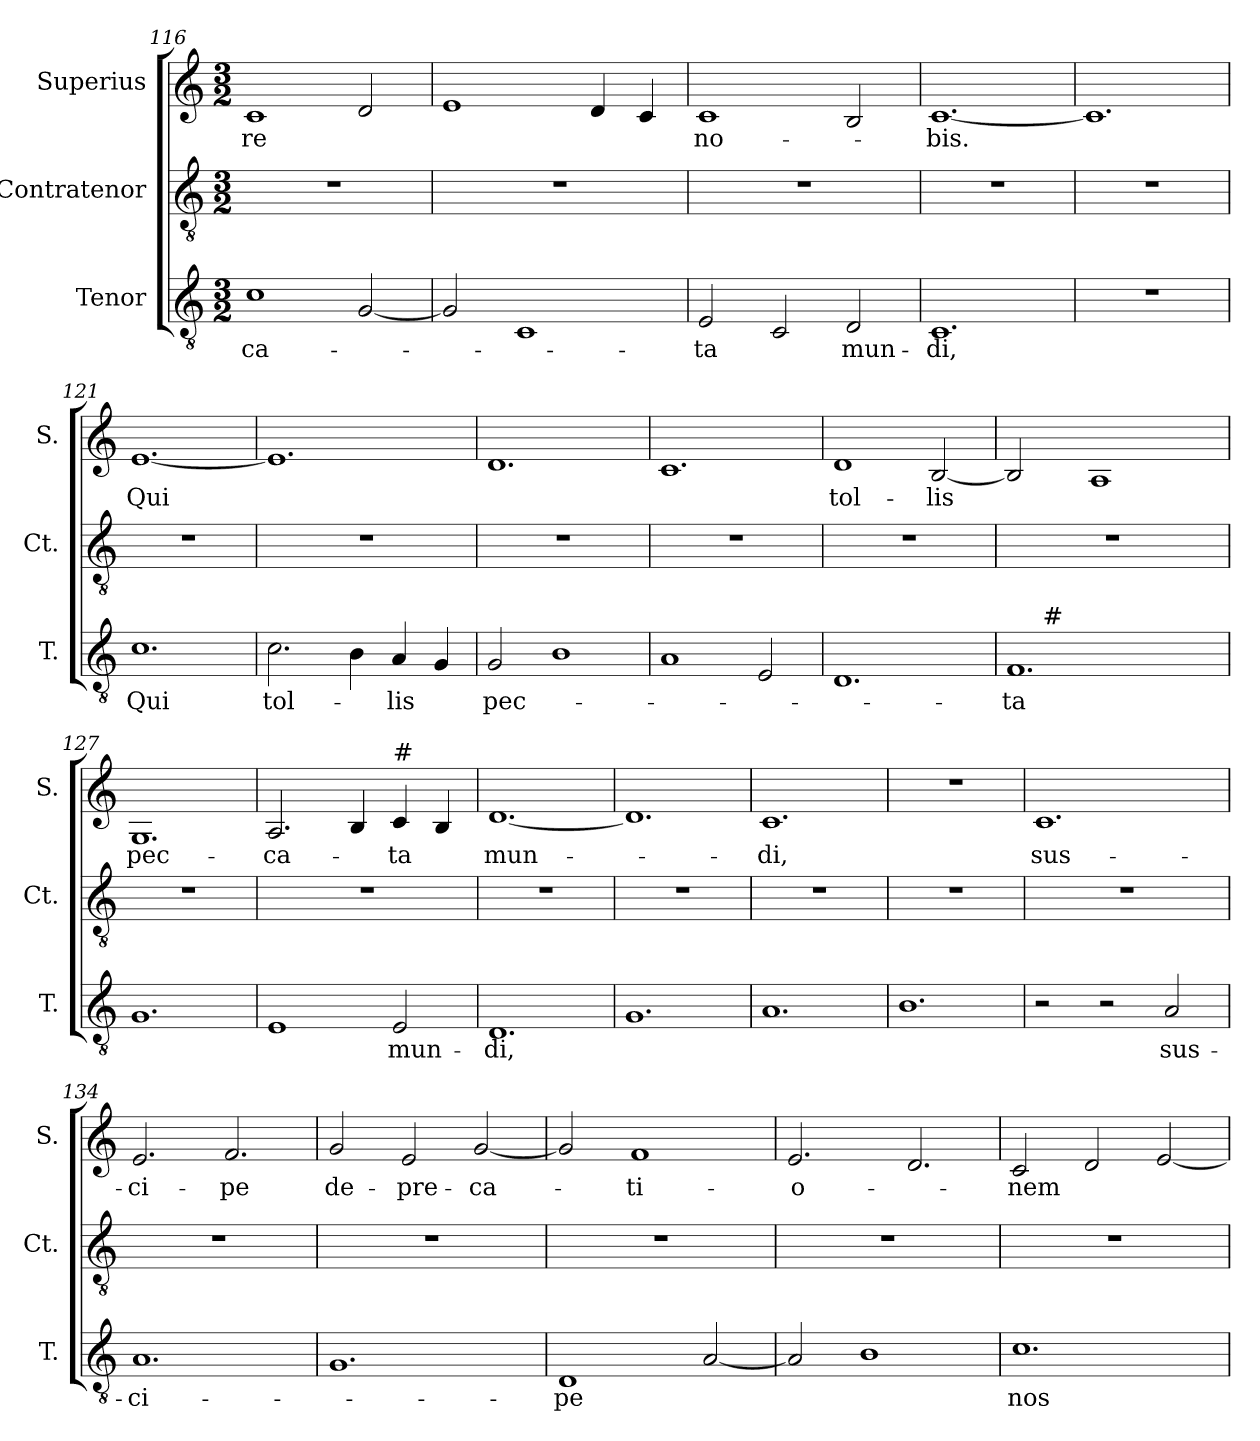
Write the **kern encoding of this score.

**kern	**text	**kern	**kern	**text
*part3	*part3	*part2	*part1	*part1
*staff3	*staff3	*staff2	*staff1	*staff1
*I"Tenor	*	*I"Contratenor	*I"Superius	*
*I'T.	*	*I'Ct.	*I'S.	*
*clefGv2	*	*clefGv2	*clefG2	*
*M3/2	*	*M3/2	*M3/2	*
=116	=116	=116	=116	=116
!	!LO:LY:b:cj	!	!	!LO:LY:b:cj
1c	-ca-	1.r	1c	-re
[<2G/	.	.	2d/	.
=117	=117	=117	=117	=117
2G/]	.	1.r	1e	.
1C	.	.	.	.
.	.	.	4d/	.
.	.	.	4c/	.
!!LO:LB:g=z
=118	=118	=118	=118	=118
!	!LO:LY:b:cj	!	!	!LO:LY:b:cj
2E/	-ta	1.r	1c	no-
2C/	.	.	.	.
!	!LO:LY:b:cj	!	!	!
2D/	mun-	.	2B/	.
=119	=119	=119	=119	=119
!	!LO:LY:b:cj	!	!	!LO:LY:b:cj
1.C	-di,	1.r	[<1.c	-bis.
=120	=120	=120	=120	=120
!LO:N:vis=1	!	!	!	!
1.r	.	1.r	1.c]	.
=121	=121	=121	=121	=121
!	!LO:LY:b:cj	!	!	!LO:LY:b
1.c	Qui	1.r	[<1.e	Qui
=122	=122	=122	=122	=122
!	!LO:LY:b:cj	!	!	!
2.c\	tol-	1.r	1.e]	.
4B\	.	.	.	.
!	!LO:LY:b:cj	!	!	!
4A/	-lis	.	.	.
4G/	.	.	.	.
=123	=123	=123	=123	=123
!	!LO:LY:b	!	!	!
2G/	pec-	1.r	1.d	.
1B	.	.	.	.
=124	=124	=124	=124	=124
1A	.	1.r	1.c	.
2E/	.	.	.	.
=125	=125	=125	=125	=125
!	!	!	!	!LO:LY:b:cj
1.D	.	1.r	1d	tol-
!	!	!	!	!LO:LY:b:cj
.	.	.	[>2B/	-lis
!!LO:LB:g=z
=126	=126	=126	=126	=126
!	!LO:LY:b:cj	!	!	!
*^	*	*	*	*
1.F	8.ryy	-ta	1.r	2B/]	.
!	!LO:TX:a:t=#	!	!	!	!
.	1ryy	.	.	.	.
.	.	.	.	1A	.
.	4ryy	.	.	.	.
.	16ryy	.	.	.	.
=127	=127	=127	=127	=127	=127
!	!	!	!	!	!LO:LY:b:cj
*v	*v	*	*	*	*
1.G	.	1.r	1.G	pec-
=128	=128	=128	=128	=128
!	!	!	!	!LO:LY:b:cj
1E	.	1.r	2.A/	-ca-
.	.	.	4B/	.
!	!	!	!LO:TX:a:t=#	!
!	!LO:LY:b:cj	!	!	!LO:LY:b:cj
2E/	mun-	.	4c/	-ta
.	.	.	4B/	.
=129	=129	=129	=129	=129
!	!LO:LY:b:cj	!	!	!LO:LY:b
1.D	-di,	1.r	[<1.d	mun-
=130	=130	=130	=130	=130
1.G	.	1.r	1.d]	.
=131	=131	=131	=131	=131
!	!	!	!	!LO:LY:b:cj
1.A	.	1.r	1.c	-di,
=132	=132	=132	=132	=132
!	!	!	!LO:N:vis=1	!
1.B	.	1.r	1.r	.
=133	=133	=133	=133	=133
!	!	!	!	!LO:LY:b:cj
2r	.	1.r	1.c	sus-
2r	.	.	.	.
!	!LO:LY:b:cj	!	!	!
2A/	sus-	.	.	.
!!LO:PB:g=z
=134	=134	=134	=134	=134
!	!LO:LY:b:cj	!	!	!LO:LY:b:cj
1.A	-ci-	1.r	2.e/	-ci-
!	!	!	!	!LO:LY:b:cj
.	.	.	2.f/	-pe
=135	=135	=135	=135	=135
!	!	!	!	!LO:LY:b:cj
1.G	.	1.r	2g/	de-
!	!	!	!	!LO:LY:b:cj
.	.	.	2e/	-pre-
!	!	!	!	!LO:LY:b:cj
.	.	.	[<2g/	-ca-
=136	=136	=136	=136	=136
!	!LO:LY:b:cj	!	!	!
1D	-pe	1.r	2g/]	.
!	!	!	!	!LO:LY:b:cj
.	.	.	1f	-ti-
[<2A/	.	.	.	.
=137	=137	=137	=137	=137
!	!	!	!	!LO:LY:b:cj
2A/]	.	1.r	2.e/	-o-
1B	.	.	.	.
.	.	.	2.d/	.
!!LO:LB:g=z
=138	=138	=138	=138	=138
!	!LO:LY:b:cj	!	!	!LO:LY:b:cj
1.c	nos-	1.r	2c/	-nem
.	.	.	2d/	.
.	.	.	[<2e/	.
=	=	=	=	=
*-	*-	*-	*-	*-
